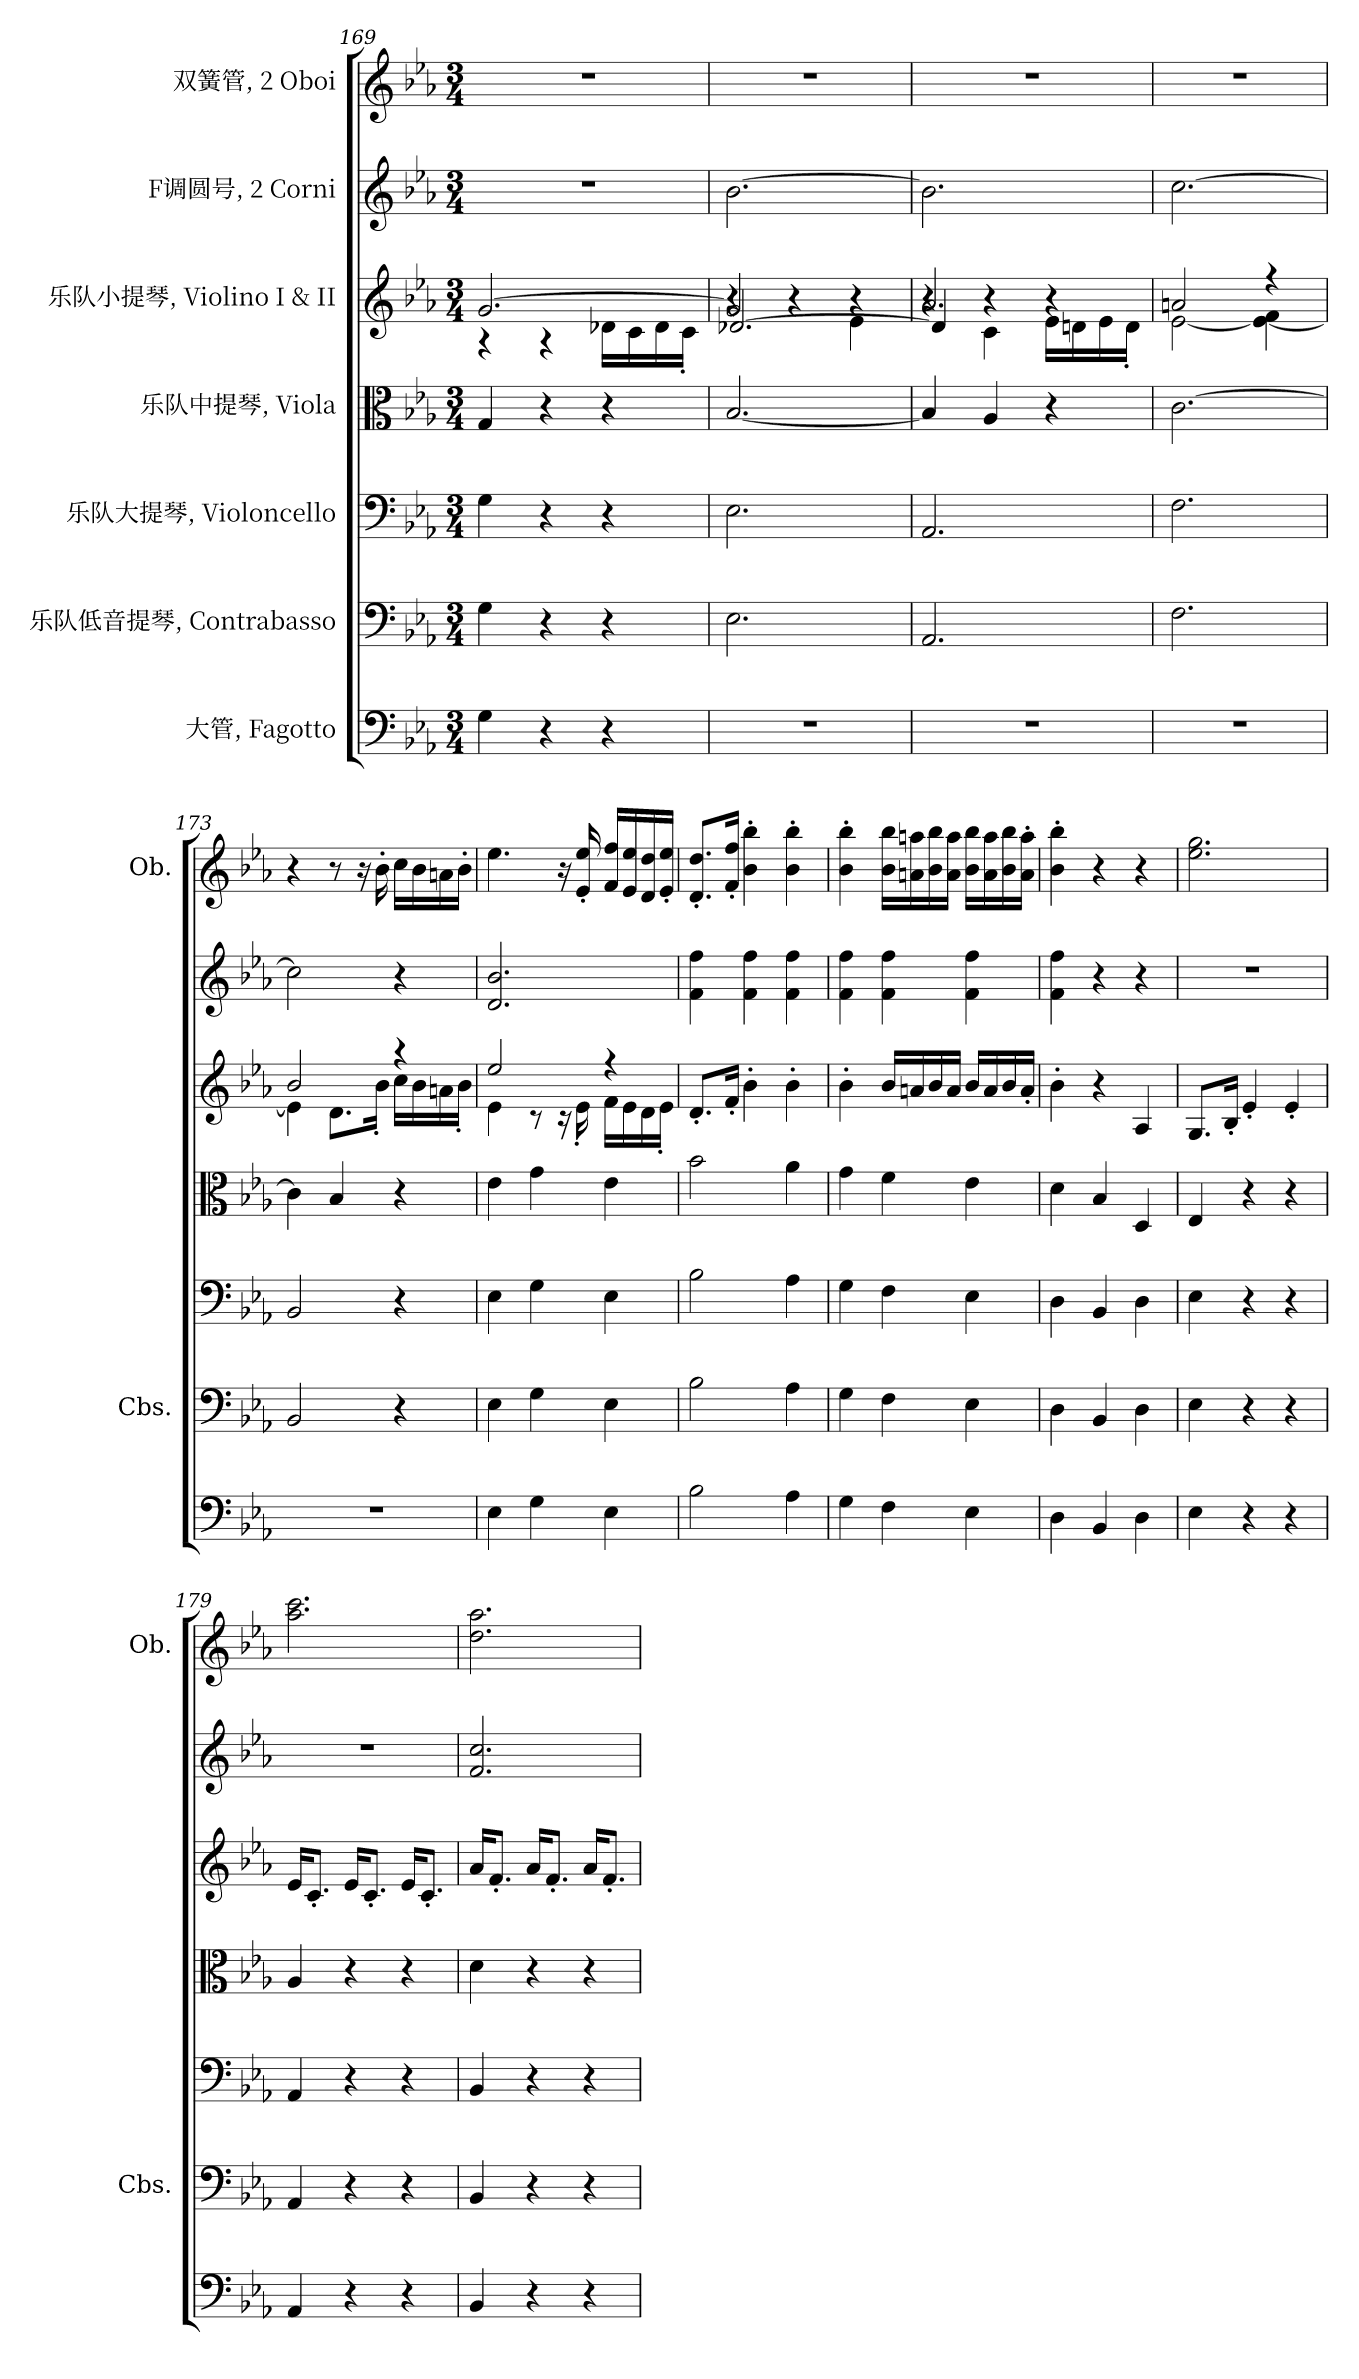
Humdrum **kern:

**kern	**kern	**kern	**kern	**kern	**kern	**kern
*part7	*part6	*part5	*part4	*part3	*part2	*part1
*staff7	*staff6	*staff5	*staff4	*staff3	*staff2	*staff1
*I"大管, Fagotto	*I"乐队低音提琴, Contrabasso	*I"乐队大提琴, Violoncello	*I"乐队中提琴, Viola	*I"乐队小提琴, Violino I &amp; II	*I"F调圆号, 2 Corni	*I"双簧管, 2 Oboi
*	*I'Cbs.	*	*	*	*	*I'Ob.
!!LO:PB:g=z
*clefF4	*clefF4	*clefF4	*clefC3	*clefG2	*clefG2	*clefG2
*	*ITrd7c12	*	*	*	*ITrd4c7	*
*k[b-e-a-]	*k[b-e-a-]	*k[b-e-a-]	*k[b-e-a-]	*k[b-e-a-]	*k[b-e-a-d-]	*k[b-e-a-]
*M3/4	*M3/4	*M3/4	*M3/4	*M3/4	*M3/4	*M3/4
=169	=169	=169	=169	=169	=169	=169
*	*	*	*	*^	*	*
4G\	4GG\	4G\	4G/	[2.g/	4r	2.r	2.r
4r	4r	4r	4r	.	4r	.	.
4r	4r	4r	4r	.	16d-X\LL	.	.
.	.	.	.	.	16c\	.	.
.	.	.	.	.	16d-\	.	.
.	.	.	.	.	16c'\JJ	.	.
=170	=170	=170	=170	=170	=170	=170	=170
*	*	*	*	*	*^	*	*
2.r	2.EE-\	2.E-\	[2.B-/	2g/]	4r	[2.d-X/	[2.e-\	2.r
.	.	.	.	.	4r	.	.	.
.	.	.	.	4r	4e-\	.	.	.
=171	=171	=171	=171	=171	=171	=171	=171	=171
2.r	2.AAA-/	2.AA-/	4B-/]	2.a-/	4r	4d-/]	2.e-\]	2.r
.	.	.	4A-/	.	4c\	4r	.	.
.	.	.	4r	.	16e-\LL	4r	.	.
.	.	.	.	.	16dn\	.	.	.
.	.	.	.	.	16e-\	.	.	.
.	.	.	.	.	16d'\JJ	.	.	.
*	*	*	*	*	*v	*v	*	*
=172	=172	=172	=172	=172	=172	=172	=172
2.r	2.FF\	2.F\	[2.c\	2an/	[2e-\	[2.f\	2.r
.	.	.	.	4r	4e-\_ 4f\	.	.
=173	=173	=173	=173	=173	=173	=173	=173
2.r	2BBB-/	2BB-/	4c\]	2b-/	4e-\]	2f\]	4r
.	.	.	4B-/	.	8.d\L	.	8r
.	.	.	.	.	.	.	16r
.	.	.	.	.	16b-'\Jk	.	16b-'\
.	4r	4r	4r	4r	16cc\LL	4r	16cc\LL
.	.	.	.	.	16b-\	.	16b-\
.	.	.	.	.	16an\	.	16an\
.	.	.	.	.	16b-'\JJ	.	16b-'\JJ
!!LO:PB:g=z
=174	=174	=174	=174	=174	=174	=174	=174
4E-\	4EE-\	4E-\	4e-\	2ee-/	4e-\	2.G/ 2.e-/	4.ee-\
4G\	4GG\	4G\	4g\	.	8r	.	.
.	.	.	.	.	16r	.	16r
.	.	.	.	.	16e-'\	.	16e-/' 16ee-/'
4E-\	4EE-\	4E-\	4e-\	4r	16f\LL	.	16f/ 16ff/LL
.	.	.	.	.	16e-\	.	16e-/ 16ee-/
.	.	.	.	.	16d\	.	16d/ 16dd/
.	.	.	.	.	16e-'\JJ	.	16e-/' 16ee-/'JJ
*	*	*	*	*v	*v	*	*
=175	=175	=175	=175	=175	=175	=175
2B-\	2BB-\	2B-\	2b-\	8.d'/L	4B-\ 4b-\	8.d/' 8.dd/'L
.	.	.	.	16f'/Jk	.	16f/' 16ff/'Jk
.	.	.	.	4b-'\	4B-\ 4b-\	4b-\' 4bb-\'
4A-\	4AA-\	4A-\	4a-\	4b-'\	4B-\ 4b-\	4b-\' 4bb-\'
=176	=176	=176	=176	=176	=176	=176
4G\	4GG\	4G\	4g\	4b-'\	4B-\ 4b-\	4b-\' 4bb-\'
4F\	4FF\	4F\	4f\	16b-/LL	4B-\ 4b-\	16b-\ 16bb-\LL
.	.	.	.	16an/	.	16an\ 16aan\
.	.	.	.	16b-/	.	16b-\ 16bb-\
.	.	.	.	16a/JJ	.	16a\ 16aa\JJ
4E-\	4EE-\	4E-\	4e-\	16b-/LL	4B-\ 4b-\	16b-\ 16bb-\LL
.	.	.	.	16a/	.	16a\ 16aa\
.	.	.	.	16b-/	.	16b-\ 16bb-\
.	.	.	.	16a'/JJ	.	16a\' 16aa\'JJ
=177	=177	=177	=177	=177	=177	=177
4D\	4DD\	4D\	4d\	4b-'\	4B-\ 4b-\	4b-\' 4bb-\'
4BB-/	4BBB-/	4BB-/	4B-/	4r	4r	4r
4D\	4DD\	4D\	4D/	4A-/	4r	4r
=178	=178	=178	=178	=178	=178	=178
4E-\	4EE-\	4E-\	4E-/	8.G/L	2.r	2.ee-\ 2.gg\
.	.	.	.	16B-'/Jk	.	.
4r	4r	4r	4r	4e-'/	.	.
4r	4r	4r	4r	4e-'/	.	.
!!LO:PB:g=z
=179	=179	=179	=179	=179	=179	=179
4AA-/	4AAA-/	4AA-/	4A-/	16e-/KL	2.r	2.aa-\ 2.ccc\
.	.	.	.	8.c'/J	.	.
4r	4r	4r	4r	16e-/KL	.	.
.	.	.	.	8.c'/J	.	.
4r	4r	4r	4r	16e-/KL	.	.
.	.	.	.	8.c'/J	.	.
=180	=180	=180	=180	=180	=180	=180
4BB-/	4BBB-/	4BB-/	4d\	16a-/KL	2.B-/ 2.f/	2.dd\ 2.aa-\
.	.	.	.	8.f'/J	.	.
4r	4r	4r	4r	16a-/KL	.	.
.	.	.	.	8.f'/J	.	.
4r	4r	4r	4r	16a-/KL	.	.
.	.	.	.	8.f'/J	.	.
=	=	=	=	=	=	=
*-	*-	*-	*-	*-	*-	*-
